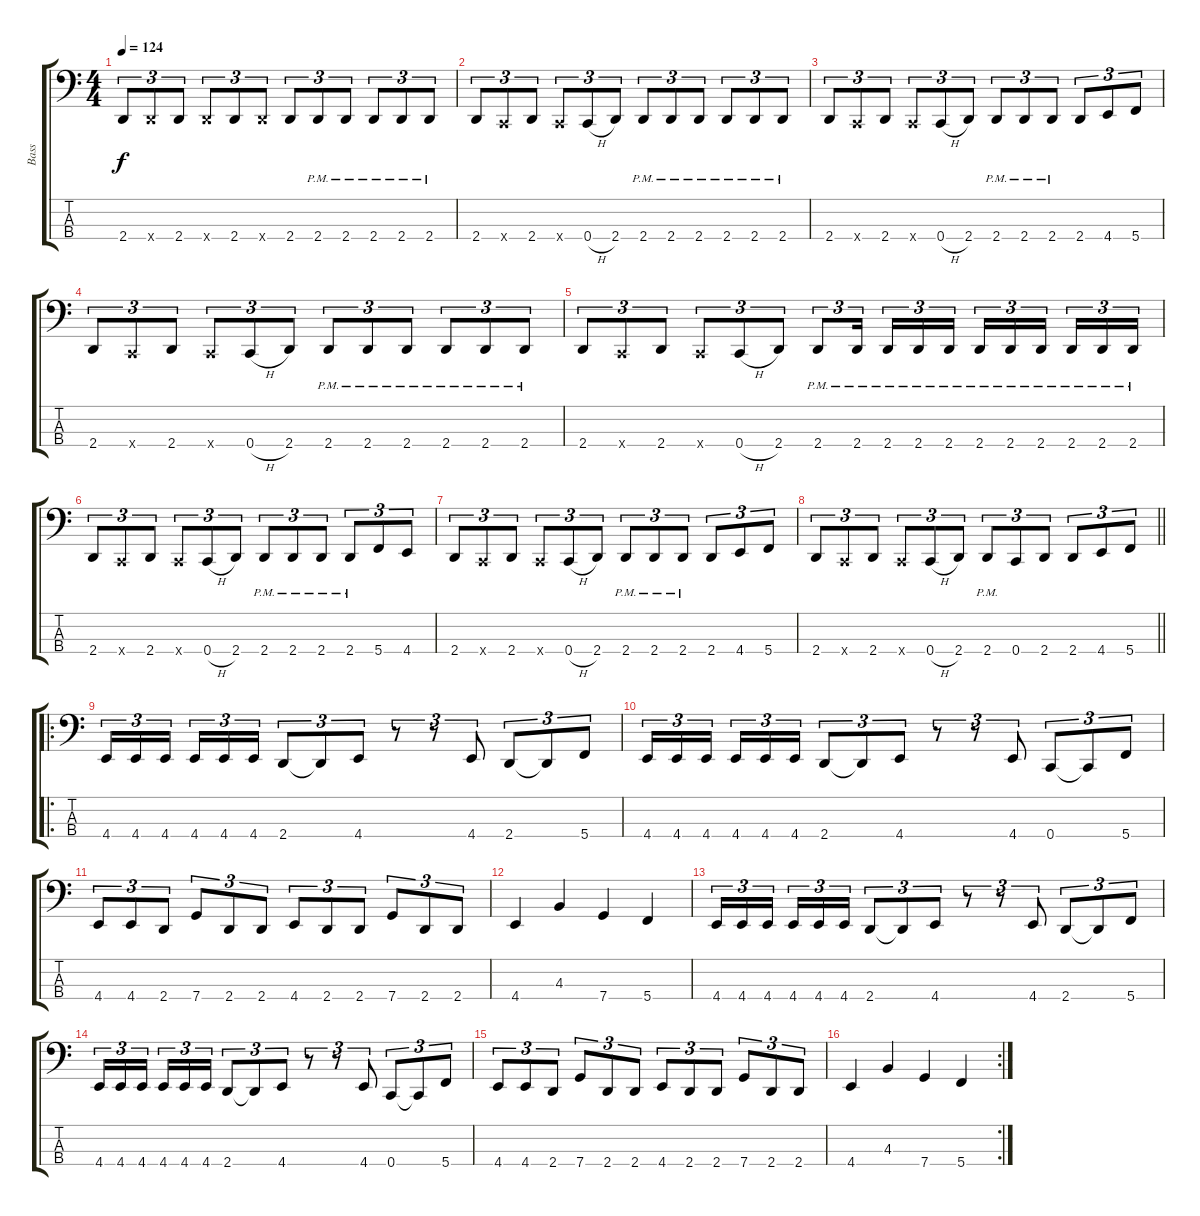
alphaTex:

\track ("Bass" "Bass") {instrument electricbasspick}
\staff {score tabs}
\tuning (F2 C2 G1 C1) {hide}
\ts (4 4)
\tempo 124
\clef f4
\ks c
2.4.8{tu (3 2) dy f} 2.4{x}.8{tu (3 2)} 2.4.8{tu (3 2)} 2.4{x}.8{tu (3 2)} 2.4.8{tu (3 2)} 2.4{x}.8{tu (3 2)} 2.4.8{tu (3 2)} 2.4{pm}.8{tu (3 2)} 2.4{pm}.8{tu (3 2)} 2.4{pm}.8{tu (3 2)} 2.4{pm}.8{tu (3 2)} 2.4{pm}.8{tu (3 2)} |
2.4.8{tu (3 2)} 0.4{x}.8{tu (3 2)} 2.4.8{tu (3 2)} 0.4{x}.8{tu (3 2)} 0.4{h}.8{tu (3 2)} 2.4.8{tu (3 2)} 2.4{pm}.8{tu (3 2)} 2.4{pm}.8{tu (3 2)} 2.4{pm}.8{tu (3 2)} 2.4{pm}.8{tu (3 2)} 2.4{pm}.8{tu (3 2)} 2.4{pm}.8{tu (3 2)} |
2.4.8{tu (3 2)} 0.4{x}.8{tu (3 2)} 2.4.8{tu (3 2)} 0.4{x}.8{tu (3 2)} 0.4{h}.8{tu (3 2)} 2.4.8{tu (3 2)} 2.4{pm}.8{tu (3 2)} 2.4{pm}.8{tu (3 2)} 2.4{pm}.8{tu (3 2)} 2.4.8{tu (3 2)} 4.4.8{tu (3 2)} 5.4.8{tu (3 2)} |
2.4.8{tu (3 2)} 0.4{x}.8{tu (3 2)} 2.4.8{tu (3 2)} 0.4{x}.8{tu (3 2)} 0.4{h}.8{tu (3 2)} 2.4.8{tu (3 2)} 2.4{pm}.8{tu (3 2)} 2.4{pm}.8{tu (3 2)} 2.4{pm}.8{tu (3 2)} 2.4{pm}.8{tu (3 2)} 2.4{pm}.8{tu (3 2)} 2.4{pm}.8{tu (3 2)} |
2.4.8{tu (3 2)} 0.4{x}.8{tu (3 2)} 2.4.8{tu (3 2)} 0.4{x}.8{tu (3 2)} 0.4{h}.8{tu (3 2)} 2.4.8{tu (3 2)} 2.4{pm}.8{tu (3 2)} 2.4{pm}.16{tu (3 2)} 2.4{pm}.16{tu (3 2)} 2.4{pm}.16{tu (3 2)} 2.4{pm}.16{tu (3 2)} 2.4{pm}.16{tu (3 2)} 2.4{pm}.16{tu (3 2)} 2.4{pm}.16{tu (3 2)} 2.4{pm}.16{tu (3 2)} 2.4{pm}.16{tu (3 2)} 2.4{pm}.16{tu (3 2)} |
2.4.8{tu (3 2)} 0.4{x}.8{tu (3 2)} 2.4.8{tu (3 2)} 0.4{x}.8{tu (3 2)} 0.4{h}.8{tu (3 2)} 2.4.8{tu (3 2)} 2.4{pm}.8{tu (3 2)} 2.4{pm}.8{tu (3 2)} 2.4{pm}.8{tu (3 2)} 2.4{pm}.8{tu (3 2)} 5.4.8{tu (3 2)} 4.4.8{tu (3 2)} |
2.4.8{tu (3 2)} 0.4{x}.8{tu (3 2)} 2.4.8{tu (3 2)} 0.4{x}.8{tu (3 2)} 0.4{h}.8{tu (3 2)} 2.4.8{tu (3 2)} 2.4{pm}.8{tu (3 2)} 2.4{pm}.8{tu (3 2)} 2.4{pm}.8{tu (3 2)} 2.4.8{tu (3 2)} 4.4.8{tu (3 2)} 5.4.8{tu (3 2)} |
\barLineRight lightlight
2.4.8{tu (3 2)} 0.4{x}.8{tu (3 2)} 2.4.8{tu (3 2)} 0.4{x}.8{tu (3 2)} 0.4{h}.8{tu (3 2)} 2.4.8{tu (3 2)} 2.4{pm}.8{tu (3 2)} 0.4.8{tu (3 2)} 2.4.8{tu (3 2)} 2.4.8{tu (3 2)} 4.4.8{tu (3 2)} 5.4.8{tu (3 2)} |
\ro
4.4.16{tu (3 2)} 4.4.16{tu (3 2)} 4.4.16{tu (3 2)} 4.4.16{tu (3 2)} 4.4.16{tu (3 2)} 4.4.16{tu (3 2)} 2.4.8{tu (3 2)} 2.4{t}.8{tu (3 2)} 4.4.8{tu (3 2)} r.8{tu (3 2)} r.8{tu (3 2)} 4.4.8{tu (3 2)} 2.4.8{tu (3 2)} 2.4{t}.8{tu (3 2)} 5.4.8{tu (3 2)} |
4.4.16{tu (3 2)} 4.4.16{tu (3 2)} 4.4.16{tu (3 2)} 4.4.16{tu (3 2)} 4.4.16{tu (3 2)} 4.4.16{tu (3 2)} 2.4.8{tu (3 2)} 2.4{t}.8{tu (3 2)} 4.4.8{tu (3 2)} r.8{tu (3 2)} r.8{tu (3 2)} 4.4.8{tu (3 2)} 0.4.8{tu (3 2)} 0.4{t}.8{tu (3 2)} 5.4.8{tu (3 2)} |
4.4.8{tu (3 2)} 4.4.8{tu (3 2)} 2.4.8{tu (3 2)} 7.4.8{tu (3 2)} 2.4.8{tu (3 2)} 2.4.8{tu (3 2)} 4.4.8{tu (3 2)} 2.4.8{tu (3 2)} 2.4.8{tu (3 2)} 7.4.8{tu (3 2)} 2.4.8{tu (3 2)} 2.4.8{tu (3 2)} |
4.4.4 4.3.4 7.4.4 5.4.4 |
4.4.16{tu (3 2)} 4.4.16{tu (3 2)} 4.4.16{tu (3 2)} 4.4.16{tu (3 2)} 4.4.16{tu (3 2)} 4.4.16{tu (3 2)} 2.4.8{tu (3 2)} 2.4{t}.8{tu (3 2)} 4.4.8{tu (3 2)} r.8{tu (3 2)} r.8{tu (3 2)} 4.4.8{tu (3 2)} 2.4.8{tu (3 2)} 2.4{t}.8{tu (3 2)} 5.4.8{tu (3 2)} |
4.4.16{tu (3 2)} 4.4.16{tu (3 2)} 4.4.16{tu (3 2)} 4.4.16{tu (3 2)} 4.4.16{tu (3 2)} 4.4.16{tu (3 2)} 2.4.8{tu (3 2)} 2.4{t}.8{tu (3 2)} 4.4.8{tu (3 2)} r.8{tu (3 2)} r.8{tu (3 2)} 4.4.8{tu (3 2)} 0.4.8{tu (3 2)} 0.4{t}.8{tu (3 2)} 5.4.8{tu (3 2)} |
4.4.8{tu (3 2)} 4.4.8{tu (3 2)} 2.4.8{tu (3 2)} 7.4.8{tu (3 2)} 2.4.8{tu (3 2)} 2.4.8{tu (3 2)} 4.4.8{tu (3 2)} 2.4.8{tu (3 2)} 2.4.8{tu (3 2)} 7.4.8{tu (3 2)} 2.4.8{tu (3 2)} 2.4.8{tu (3 2)} |
\rc 2
4.4.4 4.3.4 7.4.4 5.4.4
